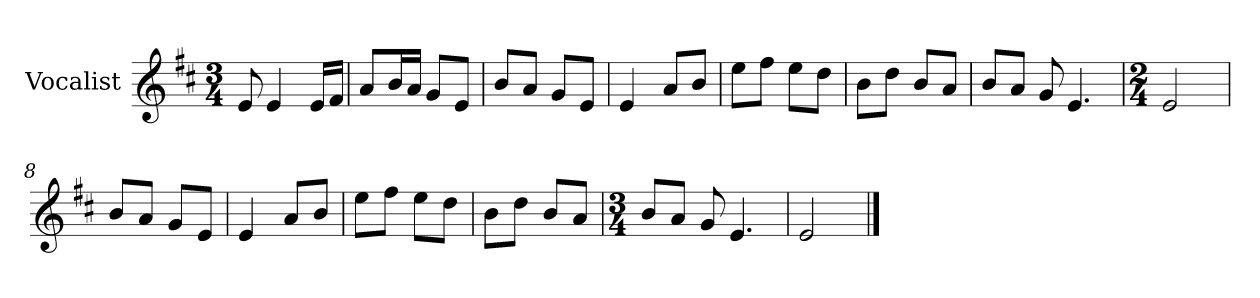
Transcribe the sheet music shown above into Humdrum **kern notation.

**kern
*part1
*staff1
*I"Vocalist
*k[f#c#]
*D:
*M3/4
=
8e
4e
16eLL
16f#JJ
=1
8aL
16bL
16aJJ
8gL
8eJ
=2
8bL
8aJ
8gL
8eJ
=3
4e
8aL
8bJ
=4
8eeL
8ff#J
8eeL
8ddJ
=5
8bL
8ddJ
8bL
8aJ
=6
8bL
8aJ
8g
4.e
=7
*M2/4
2e
=8
8bL
8aJ
8gL
8eJ
=9
4e
8aL
8bJ
=10
8eeL
8ff#J
8eeL
8ddJ
=11
8bL
8ddJ
8bL
8aJ
=12
*M3/4
8bL
8aJ
8g
4.e
=13
2e
==
*-
